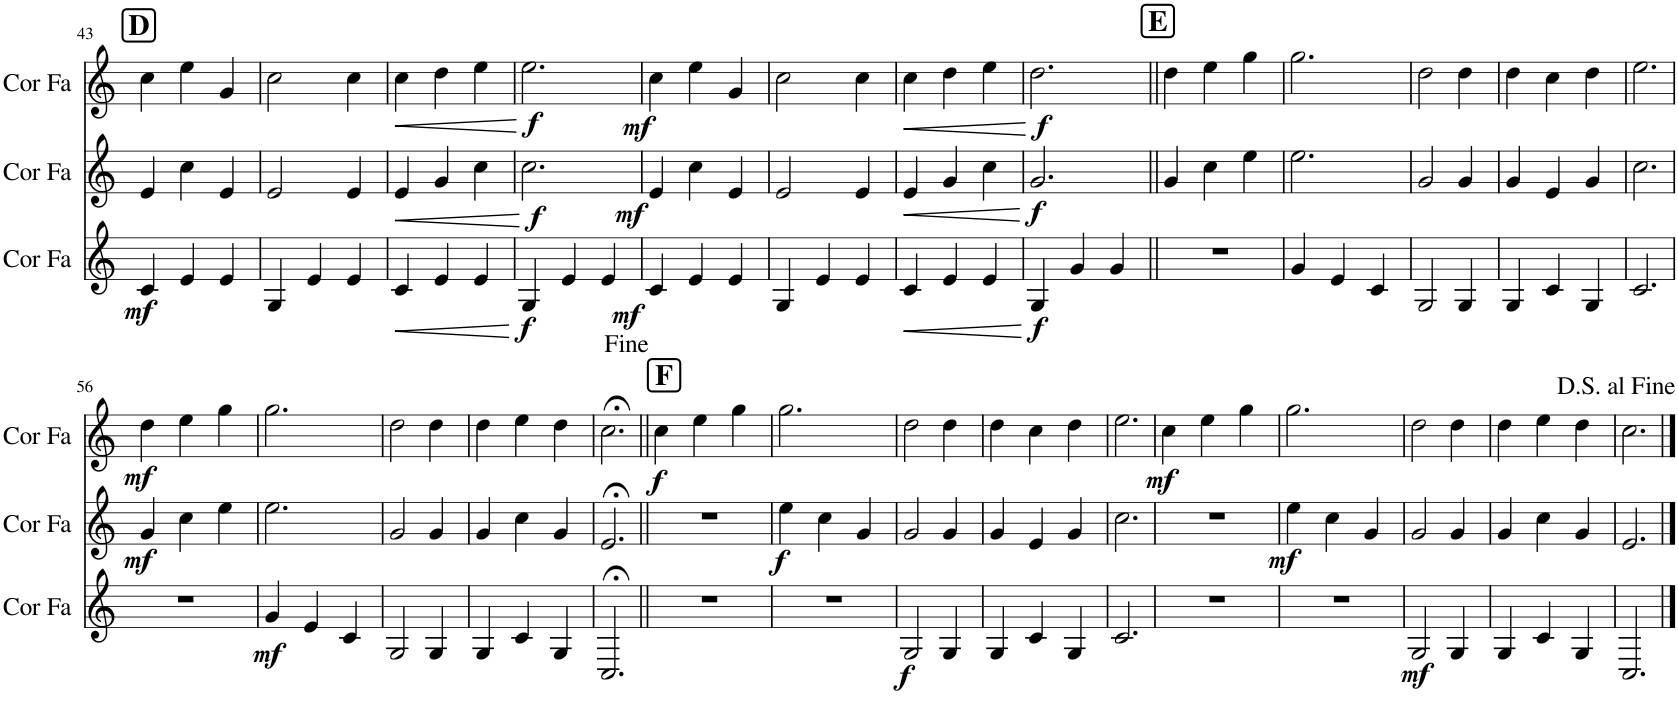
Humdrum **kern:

**kern	**dynam	**kern	**dynam	**kern	**dynam
*part3	*part3	*part2	*part2	*part1	*part1
*staff3	*staff3	*staff2	*staff2	*staff1	*staff1
*I"Cor en Fa	*	*I"Cor en Fa	*	*I"Cor en Fa	*
*I'Cor Fa	*	*I'Cor Fa	*	*I'Cor Fa	*
!!LO:PB:g=z
*clefG2	*	*clefG2	*	*clefG2	*
*Trd4c7	*	*Trd4c7	*	*Trd4c7	*
*k[]	*	*k[]	*	*k[]	*
*M3/4	*	*M3/4	*	*M3/4	*
!!LO:REH:place=s1:a:B:cj:fs=14:t=D
=43	=43	=43	=43	=43	=43
!	!LO:DY:b	!	!	!	!
4c/	mf	4e/	.	4cc\	.
4e/	.	4cc\	.	4ee\	.
4e/	.	4e/	.	4g/	.
=44	=44	=44	=44	=44	=44
4G/	.	2e/	.	2cc\	.
4e/	.	.	.	.	.
4e/	.	4e/	.	4cc\	.
=45	=45	=45	=45	=45	=45
!	!LO:HP:b	!	!LO:HP:b	!	!LO:HP:b
4c/	<	4e/	<	4cc\	<
4e/	.	4g/	.	4dd\	.
4e/	.	4cc\	.	4ee\	.
.	[	.	[	.	[
=46	=46	=46	=46	=46	=46
!	!LO:DY:b	!	!LO:DY:b	!	!LO:DY:b
4G/	f	2.cc\	f	2.ee\	f
4e/	.	.	.	.	.
4e/	.	.	.	.	.
=47	=47	=47	=47	=47	=47
!	!LO:DY:b	!	!LO:DY:b	!	!LO:DY:b
4c/	mf	4e/	mf	4cc\	mf
4e/	.	4cc\	.	4ee\	.
4e/	.	4e/	.	4g/	.
=48	=48	=48	=48	=48	=48
4G/	.	2e/	.	2cc\	.
4e/	.	.	.	.	.
4e/	.	4e/	.	4cc\	.
=49	=49	=49	=49	=49	=49
!	!LO:HP:b	!	!LO:HP:b	!	!LO:HP:b
4c/	<	4e/	<	4cc\	<
4e/	.	4g/	.	4dd\	.
4e/	.	4cc\	.	4ee\	.
.	[	.	[	.	[
=50	=50	=50	=50	=50	=50
!	!LO:DY:b	!	!LO:DY:b	!	!LO:DY:b
4G/	f	2.g/	f	2.dd\	f
4g/	.	.	.	.	.
4g/	.	.	.	.	.
!!LO:REH:place=s1:a:B:cj:fs=14:t=E
=51||	=51||	=51||	=51||	=51||	=51||
2.r	.	4g/	.	4dd\	.
.	.	4cc\	.	4ee\	.
.	.	4ee\	.	4gg\	.
=52	=52	=52	=52	=52	=52
4g/	.	2.ee\	.	2.gg\	.
4e/	.	.	.	.	.
4c/	.	.	.	.	.
=53	=53	=53	=53	=53	=53
2G/	.	2g/	.	2dd\	.
4G/	.	4g/	.	4dd\	.
=54	=54	=54	=54	=54	=54
4G/	.	4g/	.	4dd\	.
4c/	.	4e/	.	4cc\	.
4G/	.	4g/	.	4dd\	.
=55	=55	=55	=55	=55	=55
2.c/	.	2.cc\	.	2.ee\	.
!!LO:LB:g=z
=56	=56	=56	=56	=56	=56
!	!	!	!LO:DY:b	!	!LO:DY:b
2.r	.	4g/	mf	4dd\	mf
.	.	4cc\	.	4ee\	.
.	.	4ee\	.	4gg\	.
=57	=57	=57	=57	=57	=57
!	!LO:DY:b	!	!	!	!
4g/	mf	2.ee\	.	2.gg\	.
4e/	.	.	.	.	.
4c/	.	.	.	.	.
=58	=58	=58	=58	=58	=58
2G/	.	2g/	.	2dd\	.
4G/	.	4g/	.	4dd\	.
=59	=59	=59	=59	=59	=59
4G/	.	4g/	.	4dd\	.
4c/	.	4cc\	.	4ee\	.
4G/	.	4g/	.	4dd\	.
=60	=60	=60	=60	=60	=60
2.C;</	.	2.e;</	.	2.cc;<\	.
!!LO:REH:place=s1:a:B:cj:fs=14:t=F
=61||	=61||	=61||	=61||	=61||	=61||
!	!	!	!	!	!LO:DY:b
2.r	.	2.r	.	4cc\	f
.	.	.	.	4ee\	.
.	.	.	.	4gg\	.
=62	=62	=62	=62	=62	=62
!	!	!	!LO:DY:b	!	!
2.r	.	4ee\	f	2.gg\	.
.	.	4cc\	.	.	.
.	.	4g/	.	.	.
=63	=63	=63	=63	=63	=63
!	!LO:DY:b	!	!	!	!
2G/	f	2g/	.	2dd\	.
4G/	.	4g/	.	4dd\	.
=64	=64	=64	=64	=64	=64
4G/	.	4g/	.	4dd\	.
4c/	.	4e/	.	4cc\	.
4G/	.	4g/	.	4dd\	.
=65	=65	=65	=65	=65	=65
2.c/	.	2.cc\	.	2.ee\	.
=66	=66	=66	=66	=66	=66
!	!	!	!	!	!LO:DY:b
2.r	.	2.r	.	4cc\	mf
.	.	.	.	4ee\	.
.	.	.	.	4gg\	.
=67	=67	=67	=67	=67	=67
!	!	!	!LO:DY:b	!	!
2.r	.	4ee\	mf	2.gg\	.
.	.	4cc\	.	.	.
.	.	4g/	.	.	.
=68	=68	=68	=68	=68	=68
!	!LO:DY:b	!	!	!	!
2G/	mf	2g/	.	2dd\	.
4G/	.	4g/	.	4dd\	.
=69	=69	=69	=69	=69	=69
4G/	.	4g/	.	4dd\	.
4c/	.	4cc\	.	4ee\	.
4G/	.	4g/	.	4dd\	.
=70	=70	=70	=70	=70	=70
2.C/	.	2.e/	.	2.cc\	.
==	==	==	==	==	==
*-	*-	*-	*-	*-	*-
